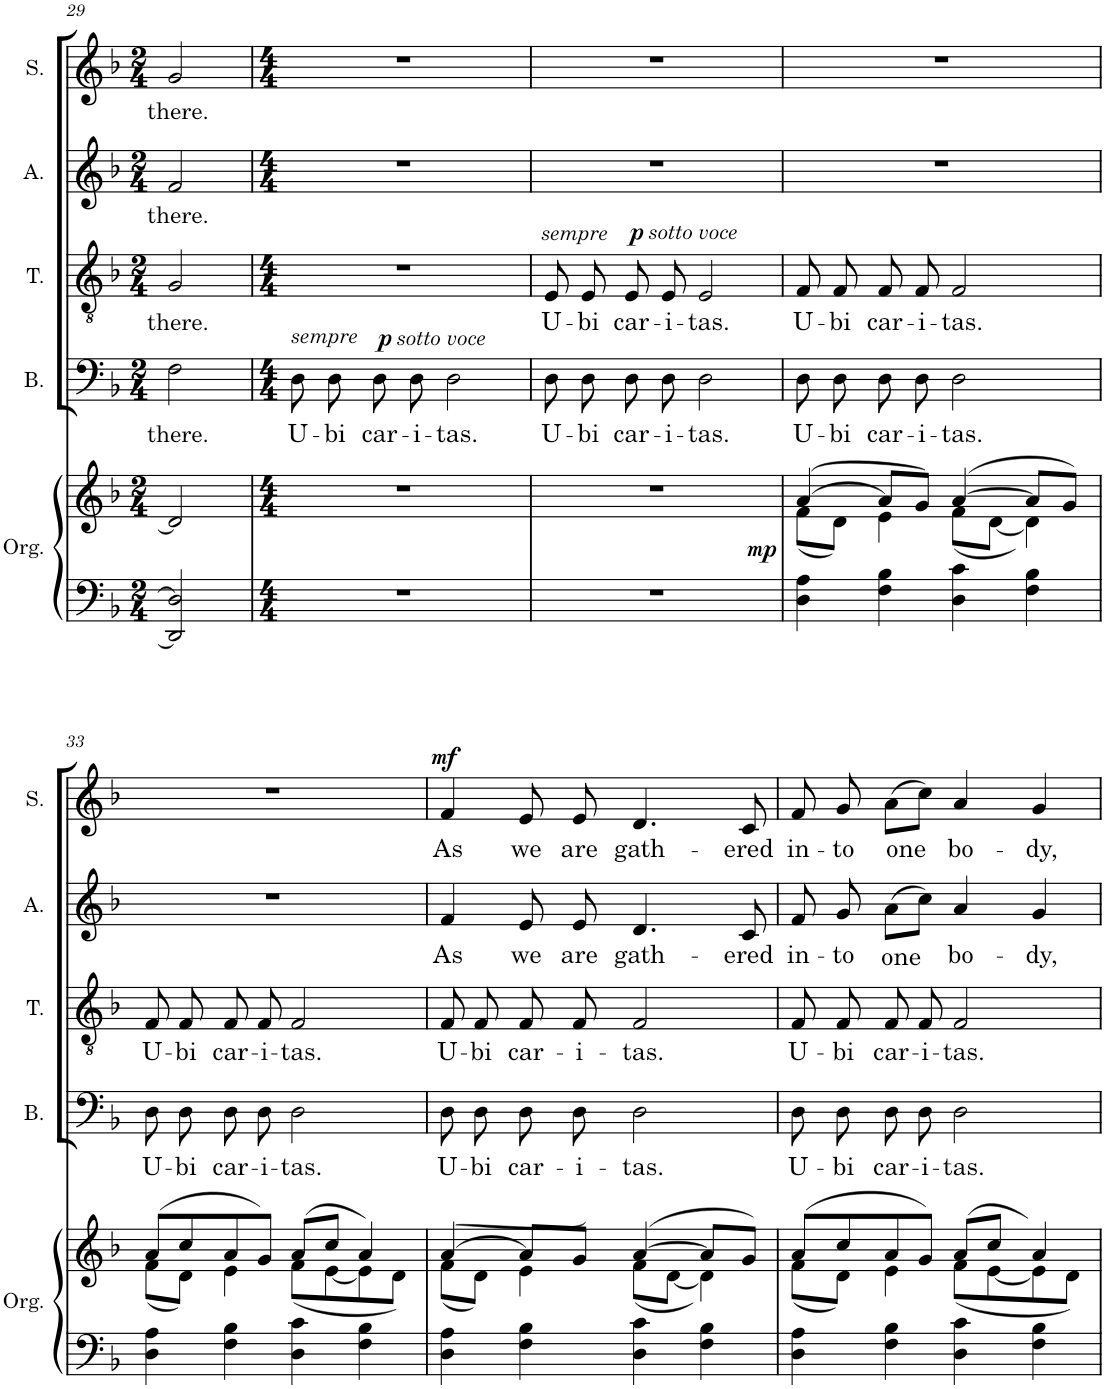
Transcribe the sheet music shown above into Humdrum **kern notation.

**kern	**kern	**dynam	**kern	**text	**dynam	**kern	**text	**dynam	**kern	**text	**kern	**text	**dynam
*part5	*part5	*part5	*part4	*part4	*part4	*part3	*part3	*part3	*part2	*part2	*part1	*part1	*part1
*staff6	*staff5	*staff5/6	*staff4	*staff4	*staff4	*staff3	*staff3	*staff3	*staff2	*staff2	*staff1	*staff1	*staff1
*I"Organ	*	*	*I"Bass	*	*	*I"Tenor	*	*	*I"Alto	*	*I"Soprano	*	*
*I'Org.	*	*	*I'B.	*	*	*I'T.	*	*	*I'A.	*	*I'S.	*	*
!!LO:PB:g=z
*clefF4	*clefG2	*	*clefF4	*	*	*clefGv2	*	*	*clefG2	*	*clefG2	*	*
*k[b-]	*k[b-]	*	*k[b-]	*	*	*k[b-]	*	*	*k[b-]	*	*k[b-]	*	*
*M2/4	*M2/4	*	*M2/4	*	*	*M2/4	*	*	*M2/4	*	*M2/4	*	*
=29	=29	=29	=29	=29	=29	=29	=29	=29	=29	=29	=29	=29	=29
!	!	!	!	!LO:LY:b	!	!	!LO:LY:b	!	!	!LO:LY:b	!	!LO:LY:b	!
2DD/] 2D/]	2d/]	.	2F\	there.	.	2G/	there.	.	2f/	there.	2g/	there.	.
=30	=30	=30	=30	=30	=30	=30	=30	=30	=30	=30	=30	=30	=30
*M4/4	*M4/4	*	*M4/4	*	*	*M4/4	*	*	*M4/4	*	*M4/4	*	*
!	!	!	!LO:TX:a:i:t=sempre	!	!	!	!	!	!	!	!	!	!
!	!	!	!	!LO:LY:b	!	!	!	!	!	!	!	!	!
1r	1r	.	8D\L	U-	.	1r	.	.	1r	.	1r	.	.
!	!	!	!	!LO:LY:b	!	!	!	!	!	!	!	!	!
.	.	.	8D\J	-bi	.	.	.	.	.	.	.	.	.
!	!	!	!LO:TX:a:i:t=sotto voce	!	!	!	!	!	!	!	!	!	!
!	!	!	!	!LO:LY:b	!LO:DY:a	!	!	!	!	!	!	!	!
.	.	.	8D\L	car-	p	.	.	.	.	.	.	.	.
!	!	!	!	!LO:LY:b	!	!	!	!	!	!	!	!	!
.	.	.	8D\J	-i-	.	.	.	.	.	.	.	.	.
!	!	!	!	!LO:LY:b	!	!	!	!	!	!	!	!	!
.	.	.	2D\	-tas.	.	.	.	.	.	.	.	.	.
=31	=31	=31	=31	=31	=31	=31	=31	=31	=31	=31	=31	=31	=31
!	!	!	!	!	!	!LO:TX:a:i:t=sempre	!	!	!	!	!	!	!
!	!	!	!	!LO:LY:b	!	!	!LO:LY:b	!	!	!	!	!	!
*^	*	*	*	*	*	*	*	*	*	*	*	*	*
1r	2..ryy	1r	.	8D\L	U-	.	8E/L	U-	.	1r	.	1r	.	.
!	!	!	!	!	!LO:LY:b	!	!	!LO:LY:b	!	!	!	!	!	!
.	.	.	.	8D\J	-bi	.	8E/J	-bi	.	.	.	.	.	.
!	!	!	!	!	!	!	!LO:TX:a:i:t=sotto voce	!	!	!	!	!	!	!
!	!	!	!	!	!LO:LY:b	!	!	!LO:LY:b	!LO:DY:a	!	!	!	!	!
.	.	.	.	8D\L	car-	.	8E/L	car-	p	.	.	.	.	.
!	!	!	!	!	!LO:LY:b	!	!	!LO:LY:b	!	!	!	!	!	!
.	.	.	.	8D\J	-i-	.	8E/J	-i-	.	.	.	.	.	.
!	!	!	!	!	!LO:LY:b	!	!	!LO:LY:b	!	!	!	!	!	!
.	.	.	.	2D\	-tas.	.	2E/	-tas.	.	.	.	.	.	.
!	!	!	!LO:DY:b=2	!	!	!	!	!	!	!	!	!	!	!
.	8ryy	.	mp	.	.	.	.	.	.	.	.	.	.	.
=32	=32	=32	=32	=32	=32	=32	=32	=32	=32	=32	=32	=32	=32	=32
*	*	*^	*	*	*	*	*	*	*	*	*	*	*	*
!	!	!	!	!	!	!LO:LY:b	!	!	!LO:LY:b	!	!	!	!	!	!
*v	*v	*	*	*	*	*	*	*	*	*	*	*	*	*	*
4D\ 4A\	([4a/	(8f\L	.	8D\L	U-	.	8F/L	U-	.	1r	.	1r	.	.
!	!	!	!	!	!LO:LY:b	!	!	!LO:LY:b	!	!	!	!	!	!
.	.	8d\J)	.	8D\J	-bi	.	8F/J	-bi	.	.	.	.	.	.
!	!	!	!	!	!LO:LY:b	!	!	!LO:LY:b	!	!	!	!	!	!
4F\ 4B-\	8a/L])	4e\	.	8D\L	car-	.	8F/L	car-	.	.	.	.	.	.
!	!	!	!	!	!LO:LY:b	!	!	!LO:LY:b	!	!	!	!	!	!
.	8g/J	.	.	8D\J	-i-	.	8F/J	-i-	.	.	.	.	.	.
!	!	!	!	!	!LO:LY:b	!	!	!LO:LY:b	!	!	!	!	!	!
4D\ 4c\	([4a/	(8f\L	.	2D\	-tas.	.	2F/	-tas.	.	.	.	.	.	.
.	.	[8d\J)	.	.	.	.	.	.	.	.	.	.	.	.
4F\ 4B-\	8a/L])	4d\]	.	.	.	.	.	.	.	.	.	.	.	.
.	8g/J	.	.	.	.	.	.	.	.	.	.	.	.	.
!!LO:LB:g=z
=33	=33	=33	=33	=33	=33	=33	=33	=33	=33	=33	=33	=33	=33	=33
!	!	!	!	!	!LO:LY:b	!	!	!LO:LY:b	!	!	!	!	!	!
4D\ 4A\	(8a/L	(8f\L	.	8D\L	U-	.	8F/L	U-	.	1r	.	1r	.	.
!	!	!	!	!	!LO:LY:b	!	!	!LO:LY:b	!	!	!	!	!	!
.	8cc/)	8d\J)	.	8D\J	-bi	.	8F/J	-bi	.	.	.	.	.	.
!	!	!	!	!	!LO:LY:b	!	!	!LO:LY:b	!	!	!	!	!	!
4F\ 4B-\	8a/	4e\	.	8D\L	car-	.	8F/L	car-	.	.	.	.	.	.
!	!	!	!	!	!LO:LY:b	!	!	!LO:LY:b	!	!	!	!	!	!
.	8g/J	.	.	8D\J	-i-	.	8F/J	-i-	.	.	.	.	.	.
!	!	!	!	!	!LO:LY:b	!	!	!LO:LY:b	!	!	!	!	!	!
4D\ 4c\	(8a/L	(8f\L	.	2D\	-tas.	.	2F/	-tas.	.	.	.	.	.	.
.	8cc/J)	[8e\	.	.	.	.	.	.	.	.	.	.	.	.
4F\ 4B-\	4a/	8e\]	.	.	.	.	.	.	.	.	.	.	.	.
.	.	8d\J)	.	.	.	.	.	.	.	.	.	.	.	.
=34	=34	=34	=34	=34	=34	=34	=34	=34	=34	=34	=34	=34	=34	=34
!	!	!	!	!	!LO:LY:b	!	!	!LO:LY:b	!	!	!LO:LY:b	!	!LO:LY:b	!LO:DY:a
4D\ 4A\	([4a/	(8f\L	.	8D\L	U-	.	8F/L	U-	.	4f/	As	4f/	As	mf
!	!	!	!	!	!LO:LY:b	!	!	!LO:LY:b	!	!	!	!	!	!
.	.	8d\J)	.	8D\J	-bi	.	8F/J	-bi	.	.	.	.	.	.
!	!	!	!	!	!LO:LY:b	!	!	!LO:LY:b	!	!	!LO:LY:b	!	!LO:LY:b	!
4F\ 4B-\	8a/L])	4e\	.	8D\L	car-	.	8F/L	car-	.	8e/	we	8e/	we	.
!	!	!	!	!	!LO:LY:b	!	!	!LO:LY:b	!	!	!LO:LY:b	!	!LO:LY:b	!
.	8g/J	.	.	8D\J	-i-	.	8F/J	-i-	.	8e/	are	8e/	are	.
!	!	!	!	!	!LO:LY:b	!	!	!LO:LY:b	!	!	!LO:LY:b	!	!LO:LY:b	!
4D\ 4c\	([4a/	(8f\L	.	2D\	-tas.	.	2F/	-tas.	.	4.d/	gath-	4.d/	gath-	.
.	.	[8d\J)	.	.	.	.	.	.	.	.	.	.	.	.
4F\ 4B-\	8a/L])	4d\]	.	.	.	.	.	.	.	.	.	.	.	.
!	!	!	!	!	!	!	!	!	!	!	!LO:LY:b	!	!LO:LY:b	!
.	8g/J	.	.	.	.	.	.	.	.	8c/	-ered	8c/	-ered	.
=35	=35	=35	=35	=35	=35	=35	=35	=35	=35	=35	=35	=35	=35	=35
!	!	!	!	!	!LO:LY:b	!	!	!LO:LY:b	!	!	!LO:LY:b	!	!LO:LY:b	!
4D\ 4A\	(8a/L	(8f\L	.	8D\L	U-	.	8F/L	U-	.	8f/	in-	8f/	in-	.
!	!	!	!	!	!LO:LY:b	!	!	!LO:LY:b	!	!	!LO:LY:b	!	!LO:LY:b	!
.	8cc/)	8d\J)	.	8D\J	-bi	.	8F/J	-bi	.	8g/	-to	8g/	-to	.
!	!	!	!	!	!LO:LY:b	!	!	!LO:LY:b	!	!	!LO:LY:b	!	!LO:LY:b	!
4F\ 4B-\	8a/	4e\	.	8D\L	car-	.	8F/L	car-	.	(8a\L	one	(8a\L	one	.
!	!	!	!	!	!LO:LY:b	!	!	!LO:LY:b	!	!	!	!	!	!
.	8g/J	.	.	8D\J	-i-	.	8F/J	-i-	.	8cc\J)	.	8cc\J)	.	.
!	!	!	!	!	!LO:LY:b	!	!	!LO:LY:b	!	!	!LO:LY:b	!	!LO:LY:b	!
4D\ 4c\	(8a/L	(8f\L	.	2D\	-tas.	.	2F/	-tas.	.	4a/	bo-	4a/	bo-	.
.	8cc/J)	[8e\	.	.	.	.	.	.	.	.	.	.	.	.
!	!	!	!	!	!	!	!	!	!	!	!LO:LY:b	!	!LO:LY:b	!
4F\ 4B-\	4a/	8e\]	.	.	.	.	.	.	.	4g/	-dy,	4g/	-dy,	.
.	.	8d\J)	.	.	.	.	.	.	.	.	.	.	.	.
*	*v	*v	*	*	*	*	*	*	*	*	*	*	*	*
=	=	=	=	=	=	=	=	=	=	=	=	=	=
*-	*-	*-	*-	*-	*-	*-	*-	*-	*-	*-	*-	*-	*-
